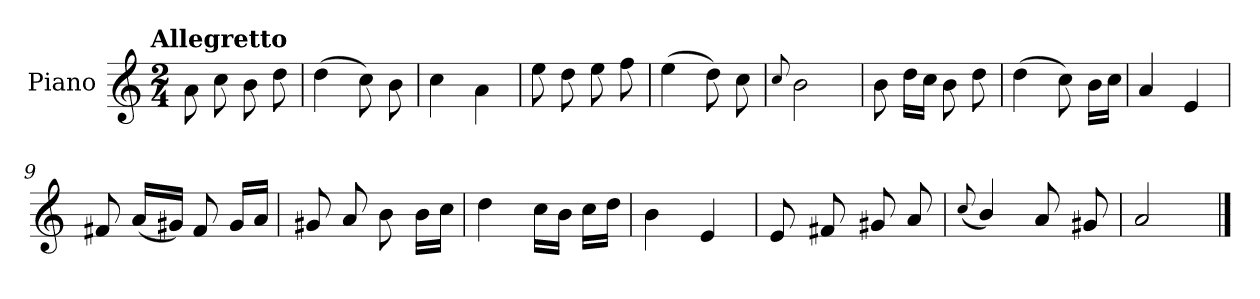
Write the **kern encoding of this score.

**kern
*part1
*staff1
*I"Piano
*I'Pno.
*clefG2
*k[]
!!LO:TX:omd:t=Allegretto
*M2/4
*MM116
=
8a\
8cc\
8b\
8dd\
=1
(>4dd\
8cc\)
8b\
=2
4cc\
4a\
=3
8ee\
8dd\
8ee\
8ff\
=4
(>4ee\
8dd\)
8cc\
=5
8qqcc/
2b\
!!LO:LB:g=z
=6
8b\
16dd\LL
16cc\JJ
8b\
8dd\
=7
(>4dd\
8cc\)
16b\LL
16cc\JJ
=8
4a/
4e/
=9
8f#X/
(<16a/LL
16g#X/JJ)
8f#/
16g#/LL
16a/JJ
=10
8g#X/
8a/
8b\
16b\LL
16cc\JJ
!!LO:LB:g=z
=11
4dd\
16cc\LL
16b\JJ
16cc\LL
16dd\JJ
=12
4b\
4e/
=13
8e/
8f#X/
8g#X/
8a/
=14
(<8qqcc/
4b/)
8a/
8g#X/
=15
2a/
==
*-
